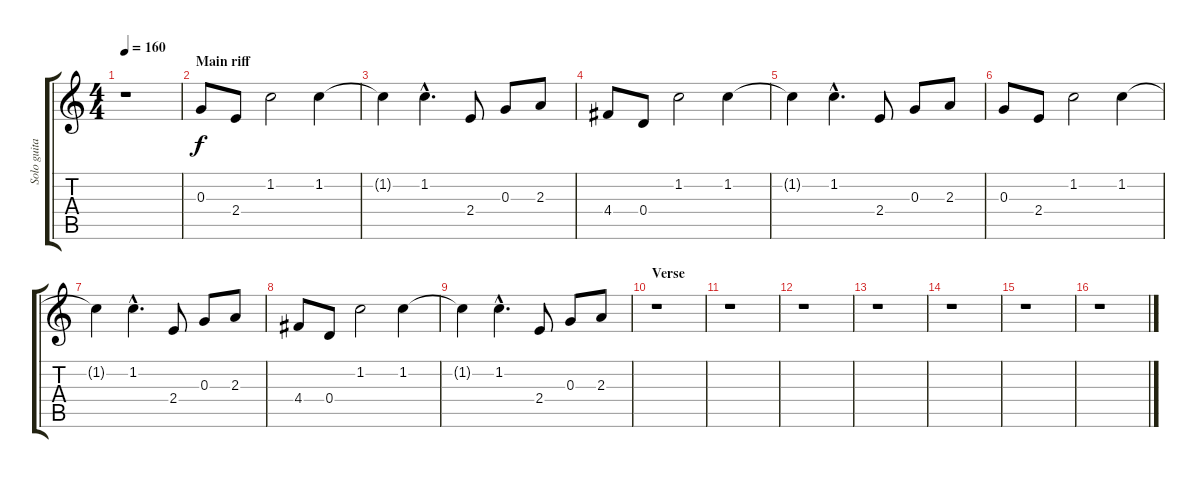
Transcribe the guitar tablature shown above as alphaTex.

\track ("Solo guitar" "Solo guita") {instrument overdrivenguitar}
\staff {score tabs}
\tuning (E4 B3 G3 D3 A2 E2) {hide}
\ts (4 4)
\tempo 160
\clef g2
\ks c
r.1{dy f} |
\section ("" "Main riff")
0.3.8 2.4.8 1.2.2 1.2.4 |
1.2{t}.4 1.2{hac}.4{d} 2.4.8 0.3.8 2.3.8 |
4.4.8 0.4.8 1.2.2 1.2.4 |
1.2{t}.4 1.2{hac}.4{d} 2.4.8 0.3.8 2.3.8 |
0.3.8 2.4.8 1.2.2 1.2.4 |
1.2{t}.4 1.2{hac}.4{d} 2.4.8 0.3.8 2.3.8 |
4.4.8 0.4.8 1.2.2 1.2.4 |
1.2{t}.4 1.2{hac}.4{d} 2.4.8 0.3.8 2.3.8 |
\section ("" "Verse")
r.1 |
r.1 |
r.1 |
r.1 |
r.1 |
r.1 |
r.1
